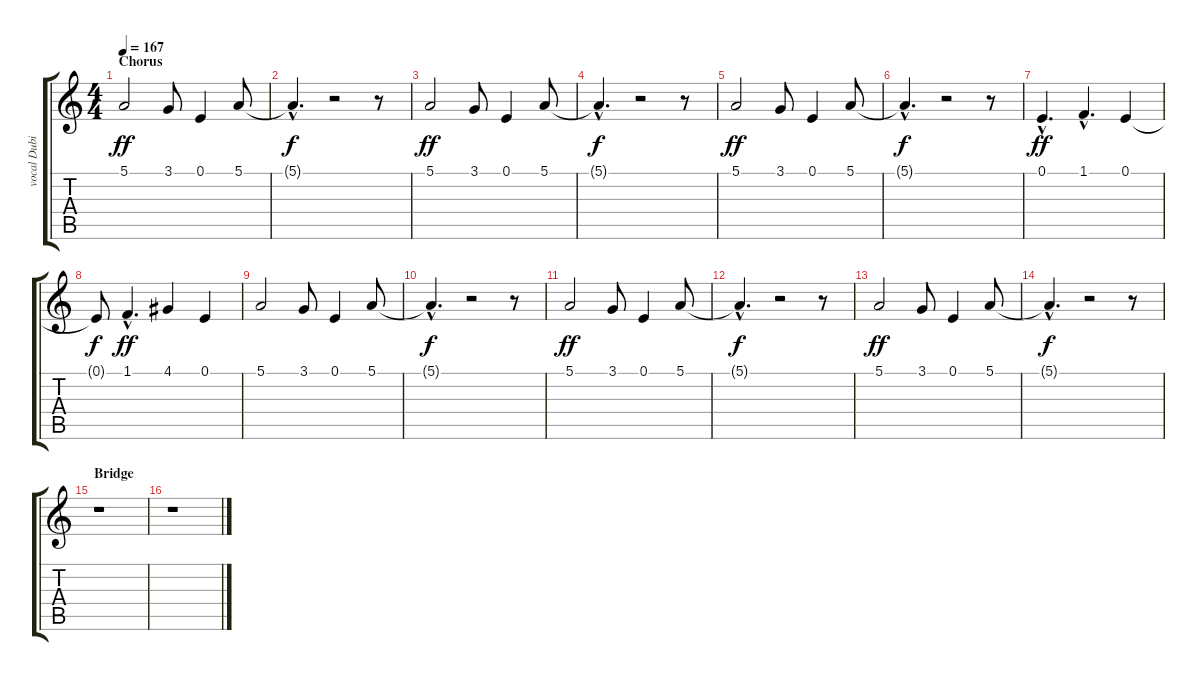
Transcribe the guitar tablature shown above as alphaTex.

\track ("vocal Dubinin" "vocal Dubi") {instrument baritonesax}
\staff {score tabs}
\tuning (E4 B3 G3 D3 A2 E2) {hide}
\ts (4 4)
\section ("" "Chorus")
\tempo 167
\clef g2
\ks c
5.1.2{dy ff} 3.1.8 0.1.4 5.1.8 |
5.1{hac t}.4{d dy f} r.2 r.8 |
5.1.2{dy ff} 3.1.8 0.1.4 5.1.8 |
5.1{hac t}.4{d dy f} r.2 r.8 |
5.1.2{dy ff} 3.1.8 0.1.4 5.1.8 |
5.1{hac t}.4{d dy f} r.2 r.8 |
0.1{hac}.4{d dy ff} 1.1{hac}.4{d} 0.1.4 |
0.1{t}.8{dy f} 1.1{hac}.4{d dy ff} 4.1.4 0.1.4 |
5.1.2 3.1.8 0.1.4 5.1.8 |
5.1{hac t}.4{d dy f} r.2 r.8 |
5.1.2{dy ff} 3.1.8 0.1.4 5.1.8 |
5.1{hac t}.4{d dy f} r.2 r.8 |
5.1.2{dy ff} 3.1.8 0.1.4 5.1.8 |
5.1{hac t}.4{d dy f} r.2 r.8 |
\section ("" "Bridge")
r.1 |
r.1
